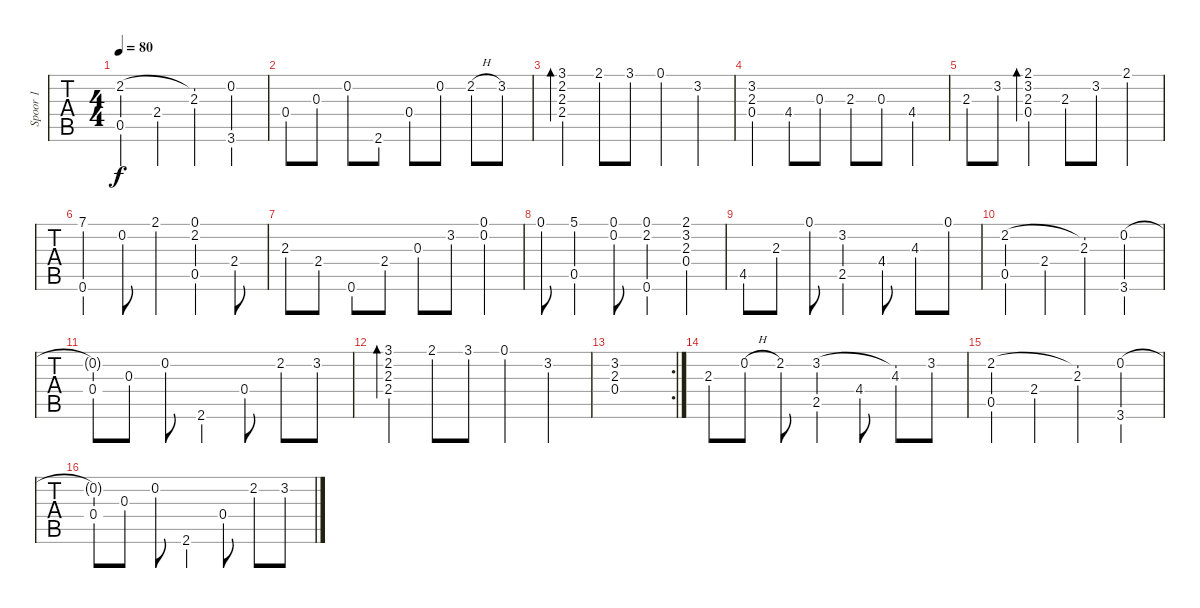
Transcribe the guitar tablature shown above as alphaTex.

\track ("Spoor 1" "Spoor 1") {instrument acousticguitarnylon}
\staff {tabs}
\tuning (E4 B3 G3 D3 A2 E2) {hide}
\ts (4 4)
\tempo 80
\clef g2
\ks c
(2.2 0.5).4{dy f} 2.4.4 (2.2{t} 2.3).4 (0.2 3.6).4 |
0.4.8 0.3.8 0.2.8 2.6.8 0.4.8 0.2.8 2.2{h}.8 3.2.8 |
(3.1 2.2 2.3 2.4).4{bd 60} 2.1.8 3.1.8 0.1.4 3.2.4 |
(3.2 2.3 0.4).4 4.4.8 0.3.8 2.3.8 0.3.8 4.4.4 |
2.3.8 3.2.8 (2.1 3.2 2.3 0.4).4{bd 60} 2.3.8 3.2.8 2.1.4 |
(7.1 0.6).4 0.2.8 2.1.4 (0.1 2.2 0.5).4 2.4.8 |
2.3.8 2.4.8 0.6.8 2.4.8 0.3.8 3.2.8 (0.1 0.2).4 |
0.1.8 (5.1 0.5).4 (0.1 0.2).8 (0.1 2.2 0.6).4 (2.1 3.2 2.3 0.4).4 |
4.5.8 2.3.8 0.1.8 (3.2 2.5).4 4.4.8 4.3.8 0.1.8 |
(2.2 0.5).4 2.4.4 (2.2{t} 2.3).4 (0.2 3.6).4 |
(0.2{t} 0.4).8 0.3.8 0.2.8 2.6.4 0.4.8 2.2.8 3.2.8 |
(3.1 2.2 2.3 2.4).4{bd 60} 2.1.8 3.1.8 0.1.4 3.2.4 |
\rc 2
(3.2 2.3 0.4).1 |
2.3.8 0.2{h}.8 2.2.8 (3.2 2.5).4 4.4.8 (3.2{t} 4.3).8 3.2.8 |
(2.2 0.5).4 2.4.4 (2.2{t} 2.3).4 (0.2 3.6).4 |
(0.2{t} 0.4).8 0.3.8 0.2.8 2.6.4 0.4.8 2.2.8 3.2.8
